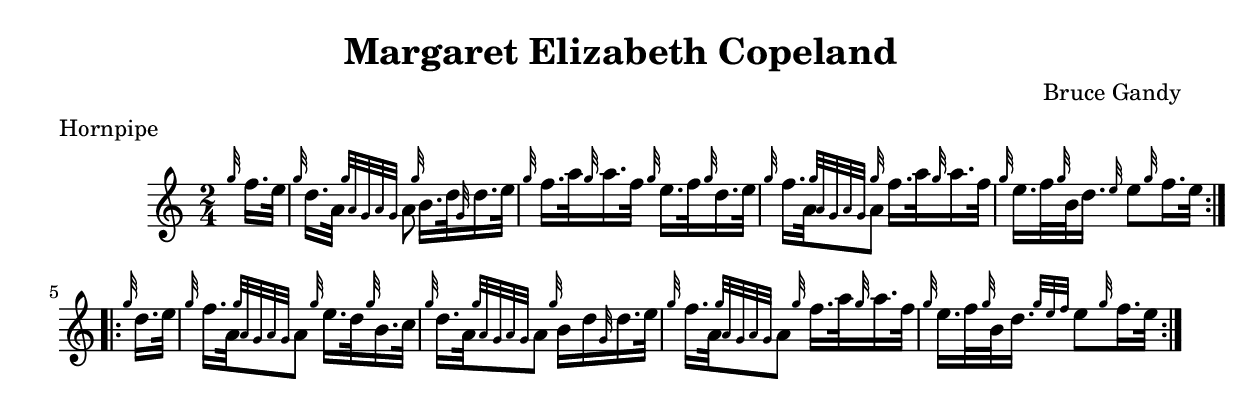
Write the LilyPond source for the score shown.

\include "bagpipe.ly"
\header {
    meter = "Hornpipe"
    title = "Margaret Elizabeth Copeland"
    composer = "Bruce Gandy"
}
\score{
    {
    \hideKeySignature
    \time 2/4
    \quarterBeaming

        %Part 1
        \repeat volta 2{
        \partial 8 \grg f16. e32|\noBreak
        \grg d16. a32 \gbirl a8 \grg b16. d32 \grG d16. e32| \noBreak
        \grg f16. A32 \grg A16. f32 \grg e16. f32 \grg d16. e32|\noBreak
        \grg f16. [a32 \gbirl a8] \grg f16. A32 \grg A16. f32| \noBreak
        \grg e16. f32 \grg b d16. \gre e8 \grg f16. e32|\noBreak
        %add Second AND FOURTH LINES
        }\break
        %Part 2
        \repeat volta 2{
        \partial 8 \grg d16. e32|
        \grg f16.[ a32 \gbirl a8] \grg e16. d32 \grg b16. c32|
        \grg d16.[ a32 \gbirl a8 ]\grg b16 d \grG d16. e32|
        \grg f16. [a32 \gbirl a8] \grg f16. A32 \grg A16. f32|
        \grg e16. f32 \grg b d16. \dble e8 \grg f16. e32|

        }
    }
}